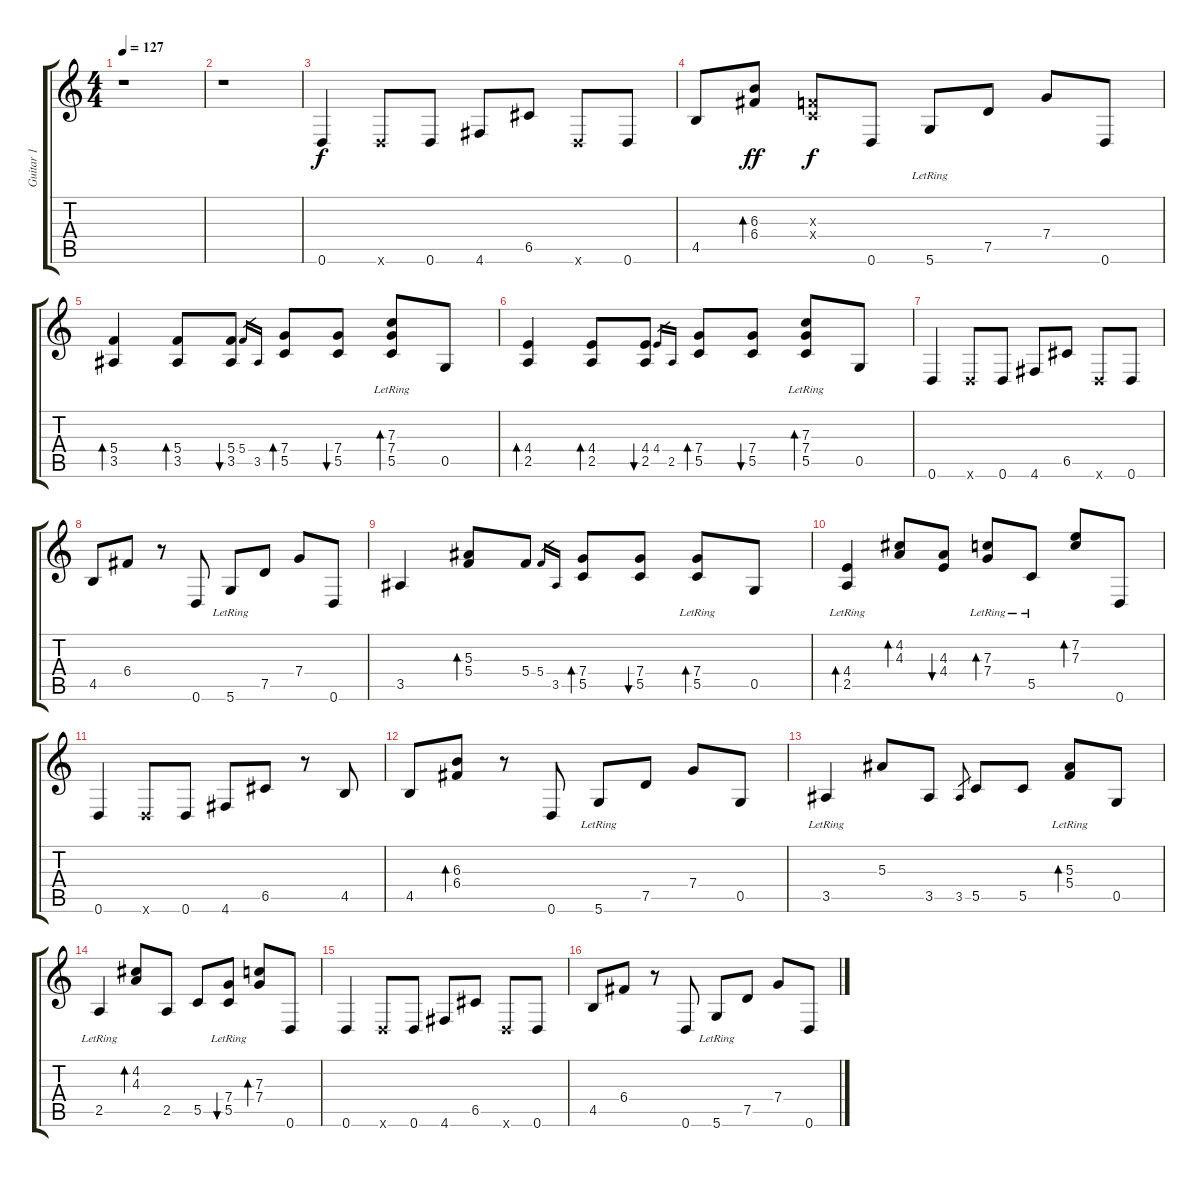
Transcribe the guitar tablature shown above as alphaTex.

\track ("Guitar 1" "Guitar 1") {instrument acousticguitarsteel}
\staff {score tabs}
\tuning (D4 A3 F3 C3 G2 D2) {hide}
\ts (4 4)
\tempo 127
\clef g2
\ks c
r.1{dy f instrument acousticguitarsteel} |
r.1 |
0.6.4 0.6{x}.8 0.6.8 4.6.8 6.5.8 0.6{x}.8 0.6.8 |
4.5.8 (6.3 6.4).8{bd 30 dy ff} (0.3{x} 0.4{x}).8{dy f} 0.6.8 5.6{lr}.8 7.5.8 7.4.8 0.6.8 |
(5.4 3.5).4{bd 30} (5.4 3.5).8{bd 30} (5.4 3.5).8{bu 30} 5.4.16{gr} 3.5.16{gr} (7.4 5.5).8{bd 30} (7.4 5.5).8{bu 30} (7.3{lr} 7.4{lr} 5.5).8{bd 30} 0.5.8 |
(4.4 2.5).4{bd 30} (4.4 2.5).8{bd 30} (4.4 2.5).8{bu 30} 4.4.16{gr} 2.5.16{gr} (7.4 5.5).8{bd 30} (7.4 5.5).8{bu 30} (7.3{lr} 7.4{lr} 5.5).8{bd 60} 0.5.8 |
0.6.4 0.6{x}.8 0.6.8 4.6.8 6.5.8 0.6{x}.8 0.6.8 |
4.5.8 6.4.8 r.8 0.6.8 5.6{lr}.8 7.5.8 7.4.8 0.6.8 |
3.5.4 (5.3 5.4).8{bd 60} 5.4.8 5.4.16{gr} 3.5.16{gr} (7.4 5.5).8{bd 60} (7.4 5.5).8{bu 60} (7.4{lr} 5.5).8{bd 60} 0.5.8 |
(4.4 2.5{lr}).4{bd 60} (4.2 4.3).8{bd 60} (4.3 4.4).8{bu 60} (7.3 7.4{lr}).8{bd 60} 5.5{lr}.8 (7.2 7.3).8{bd 60} 0.6.8 |
0.6.4 0.6{x}.8 0.6.8 4.6.8 6.5.8 r.8 4.5.8 |
4.5.8 (6.3 6.4).8{bd 60} r.8 0.6.8 5.6{lr}.8 7.5.8 7.4.8 0.5.8 |
3.5{lr}.4 5.3.8 3.5.8 3.5.8{gr} 5.5.8 5.5.8 (5.3{lr} 5.4{lr}).8{bd 60} 0.5.8 |
2.5{lr}.4 (4.2 4.3).8{bd 60} 2.5.8 5.5.8 (7.4 5.5{lr}).8{bu 60} (7.3 7.4).8{bd 60} 0.6.8 |
0.6.4 0.6{x}.8 0.6.8 4.6.8 6.5.8 0.6{x}.8 0.6.8 |
4.5.8 6.4.8 r.8 0.6.8 5.6{lr}.8 7.5.8 7.4.8 0.6.8
